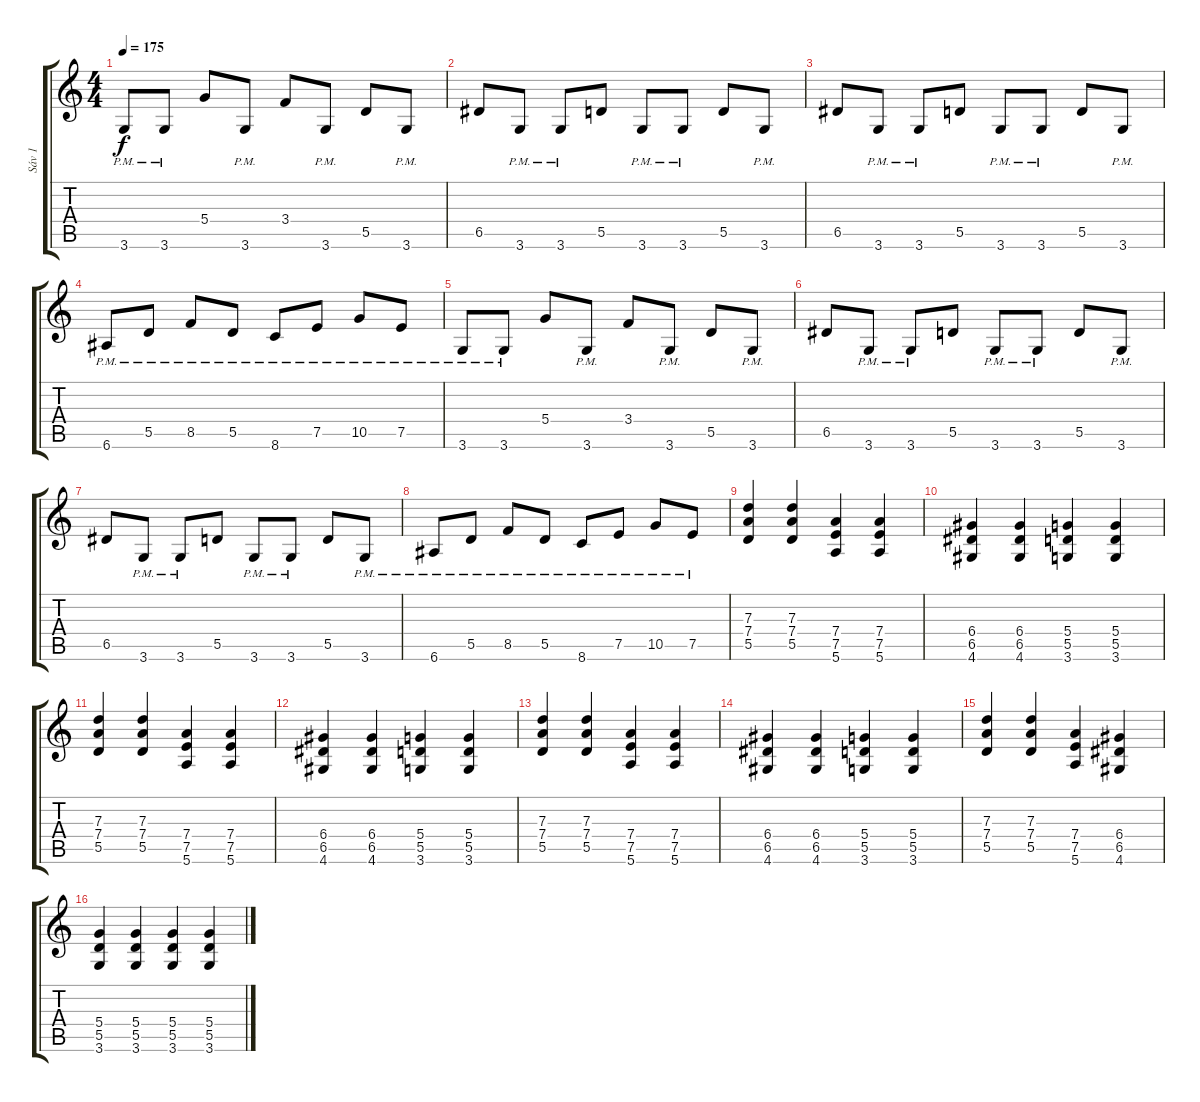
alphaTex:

\track ("Sáv 1" "Sáv 1") {instrument distortionguitar}
\staff {score tabs}
\tuning (E4 B3 G3 D3 A2 E2) {hide}
\ts (4 4)
\tempo 175
\clef g2
\ks c
3.6{pm}.8{dy f} 3.6{pm}.8 5.4.8 3.6{pm}.8 3.4.8 3.6{pm}.8 5.5.8 3.6{pm}.8 |
6.5.8 3.6{pm}.8 3.6{pm}.8 5.5.8 3.6{pm}.8 3.6{pm}.8 5.5.8 3.6{pm}.8 |
6.5.8 3.6{pm}.8 3.6{pm}.8 5.5.8 3.6{pm}.8 3.6{pm}.8 5.5.8 3.6{pm}.8 |
6.6{pm}.8 5.5{pm}.8 8.5{pm}.8 5.5{pm}.8 8.6{pm}.8 7.5{pm}.8 10.5{pm}.8 7.5{pm}.8 |
3.6{pm}.8 3.6{pm}.8 5.4.8 3.6{pm}.8 3.4.8 3.6{pm}.8 5.5.8 3.6{pm}.8 |
6.5.8 3.6{pm}.8 3.6{pm}.8 5.5.8 3.6{pm}.8 3.6{pm}.8 5.5.8 3.6{pm}.8 |
6.5.8 3.6{pm}.8 3.6{pm}.8 5.5.8 3.6{pm}.8 3.6{pm}.8 5.5.8 3.6{pm}.8 |
6.6{pm}.8 5.5{pm}.8 8.5{pm}.8 5.5{pm}.8 8.6{pm}.8 7.5{pm}.8 10.5{pm}.8 7.5{pm}.8 |
(7.3 7.4 5.5).4 (7.3 7.4 5.5).4 (7.4 7.5 5.6).4 (7.4 7.5 5.6).4 |
(6.4 6.5 4.6).4 (6.4 6.5 4.6).4 (5.4 5.5 3.6).4 (5.4 5.5 3.6).4 |
(7.3 7.4 5.5).4 (7.3 7.4 5.5).4 (7.4 7.5 5.6).4 (7.4 7.5 5.6).4 |
(6.4 6.5 4.6).4 (6.4 6.5 4.6).4 (5.4 5.5 3.6).4 (5.4 5.5 3.6).4 |
(7.3 7.4 5.5).4 (7.3 7.4 5.5).4 (7.4 7.5 5.6).4 (7.4 7.5 5.6).4 |
(6.4 6.5 4.6).4 (6.4 6.5 4.6).4 (5.4 5.5 3.6).4 (5.4 5.5 3.6).4 |
(7.3 7.4 5.5).4 (7.3 7.4 5.5).4 (7.4 7.5 5.6).4 (6.4 6.5 4.6).4 |
(5.4 5.5 3.6).4 (5.4 5.5 3.6).4 (5.4 5.5 3.6).4 (5.4 5.5 3.6).4
